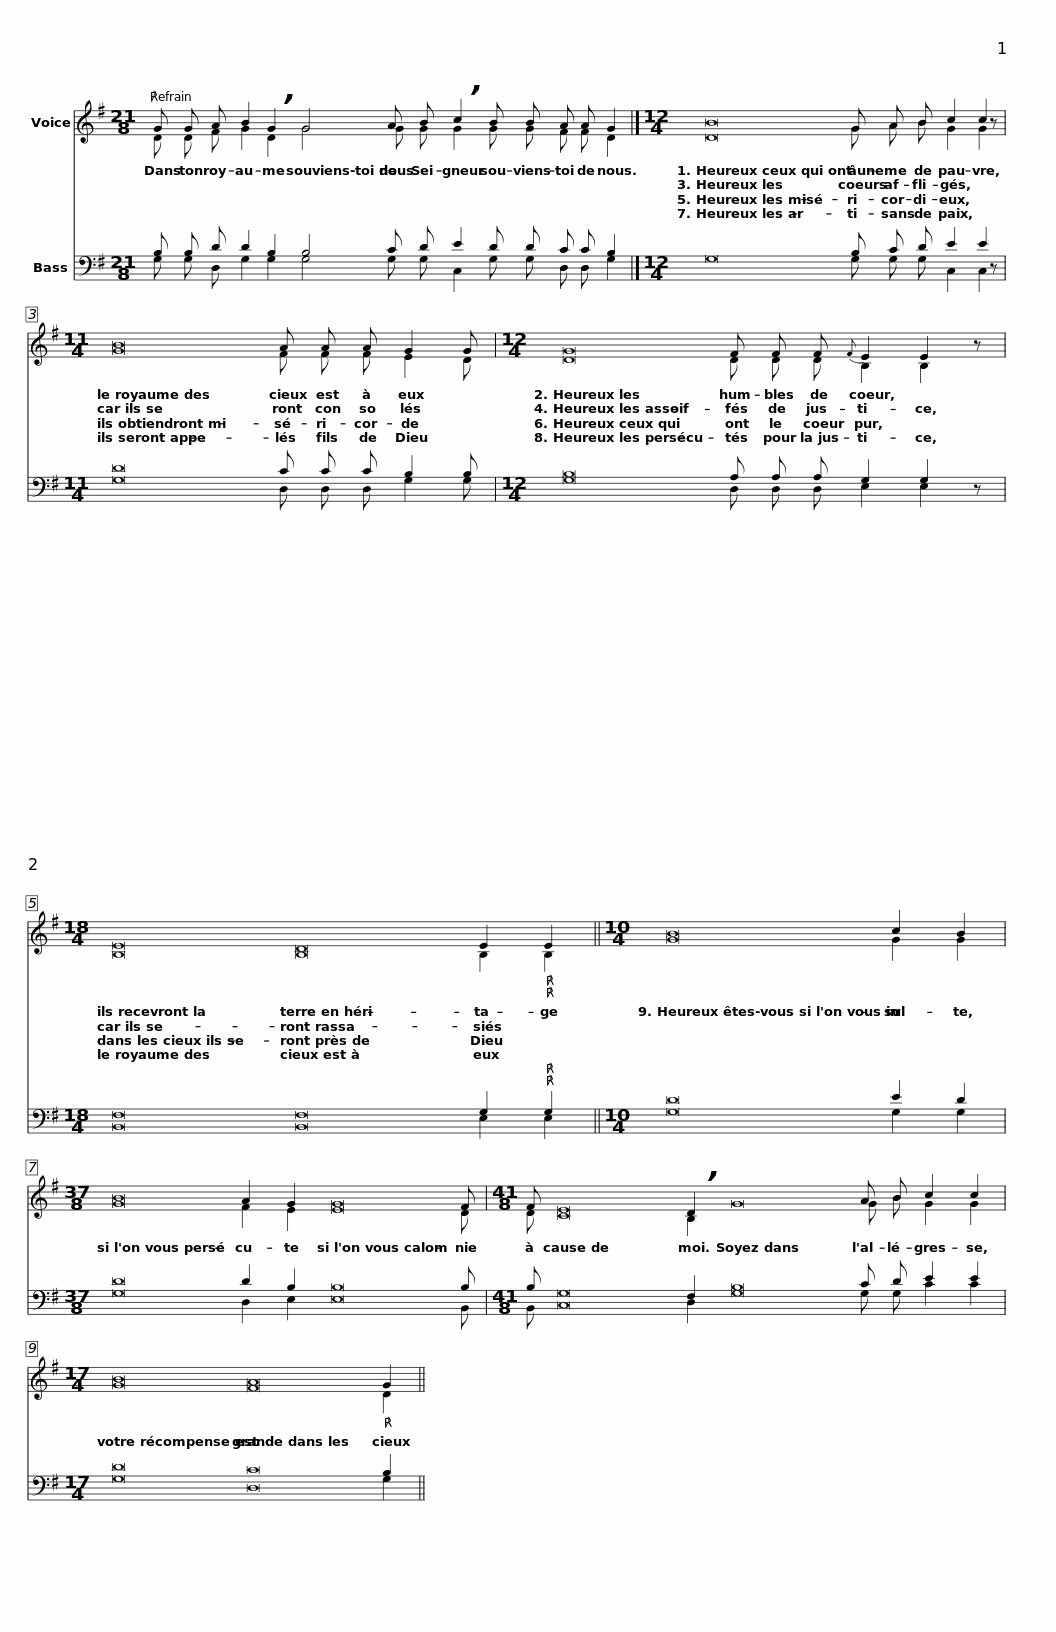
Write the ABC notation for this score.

X:1
%%score ( 1 2 ) ( 3 4 )
L:1/8
M:21/8
I:linebreak $
K:G
V:1 treble
V:2 treble
V:3 bass
V:4 bass
V:1
 G G A B2 !breath!G2 G4 A B !breath!c2 B B A A G2 |]$[M:12/4] B16 G A B c2 c2 z |[M:11/4] B16 A A A G2 G |$[M:12/4] G16 F F F{F} E2 E2 z |[M:18/4] E16 D16 E2 E2 ||$ %5
[M:10/4] B16 c2 B2 |[M:37/8] B16 A2 G2 G16 F |$[M:41/8] F E16 !breath!D2 G16 A B c2 c2 |[M:17/4] B16 A16 G2 || %9
V:2
 D D F G2 D2 G4 G G G2 G G F F D2 |]$[M:12/4] D16 G A B G2 G2 z |[M:11/4] G16 F F F E2 D |$[M:12/4] D16 D D D B,2 B,2 z |[M:18/4] B,16 B,16 B,2 B,2 ||$ %5
[M:10/4] G16 G2 G2 |[M:37/8] G16 F2 E2 E16 D |$[M:41/8] D C16 B,2 x16 G B G2 G2 |[M:17/4] G16 F16 D2 || %9
V:3
 B, B, D D2 B,2 B,4 C D E2 D D C C B,2 |]$[M:12/4] G,16 B, C D E2 E2 z |[M:11/4] D16 C C C B,2 B, |$[M:12/4] B,16 A, A, A, G,2 G,2 z |[M:18/4] F,16 F,16 G,2 G,2 ||$ %5
[M:10/4] D16 E2 D2 |[M:37/8] D16 D2 B,2 B,16 B, |$[M:41/8] B, G,16 F,2 B,16 C D E2 E2 |[M:17/4] D16 C16 B,2 || %9
V:4
 G, G, D, G,2 G,2 G,4 G, G, C,2 G, G, D, D, G,2 |]$[M:12/4] x16 G, G, G, C,2 C,2 z |[M:11/4] G,16 D, D, D, G,2 G, |$[M:12/4] G,16 D, D, D, E,2 E,2 z |[M:18/4] B,,16 B,,16 E,2 E,2 ||$ %5
[M:10/4] G,16 G,2 G,2 |[M:37/8] G,16 D,2 E,2 E,16 B,, |$[M:41/8] B,, C,16 D,2 G,16 G, G, C2 C2 |[M:17/4] G,16 D,16 G,2 || %9
